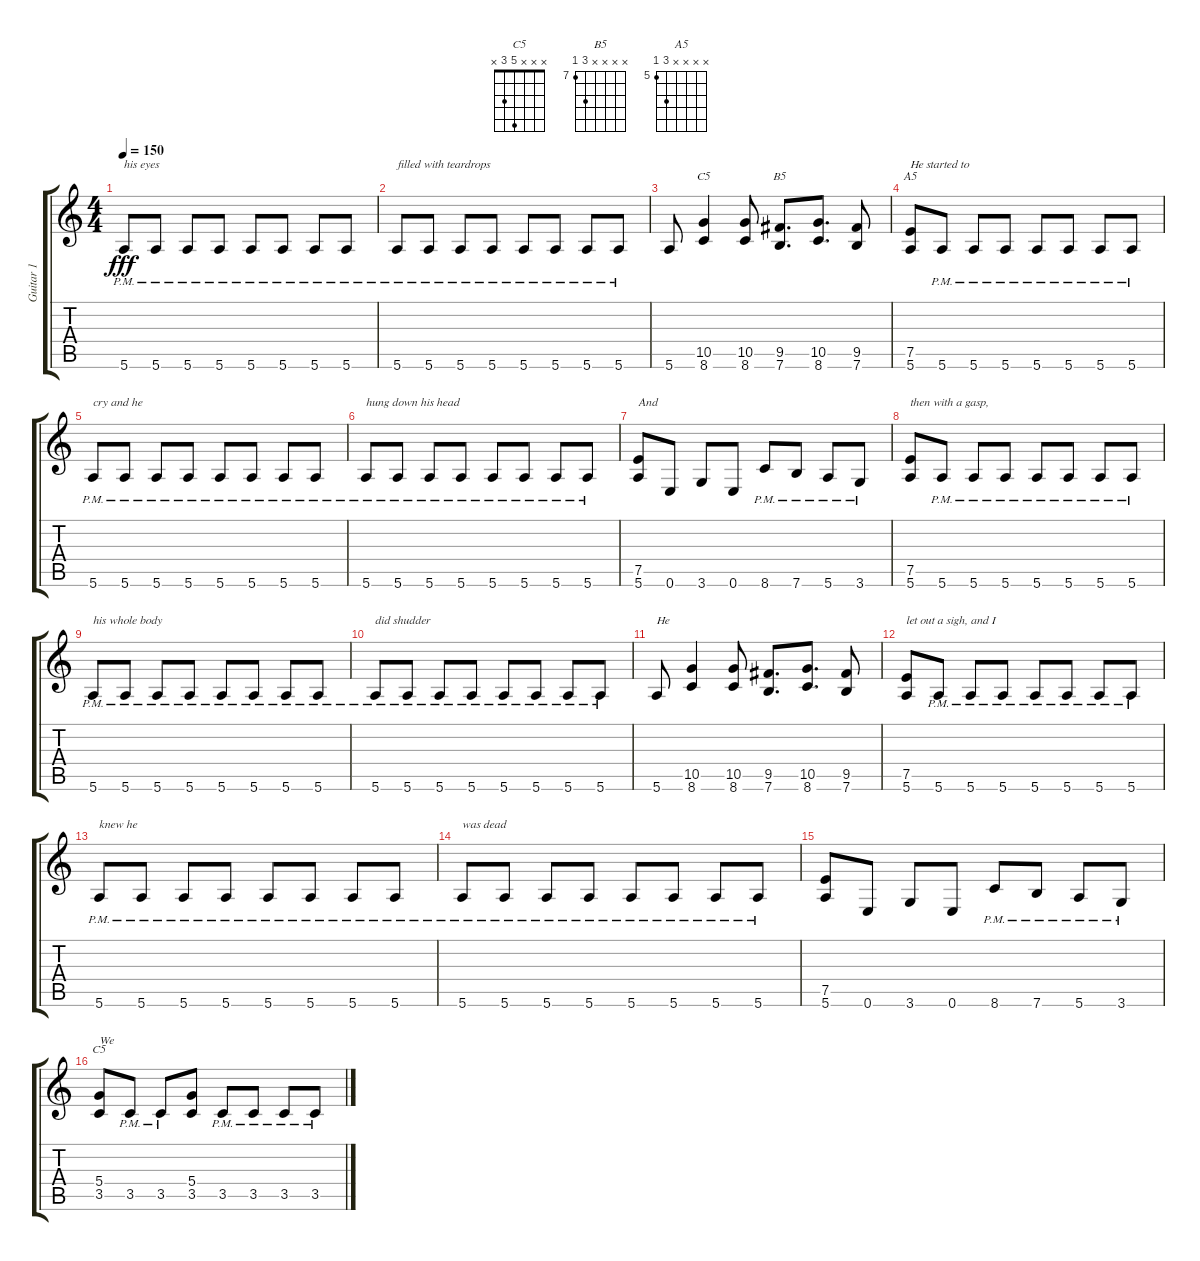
\track ("Guitar 1" "Guitar 1") {instrument distortionguitar}
\staff {score tabs}
\tuning (E4 B3 G3 D3 A2 E2) {hide}
\chord ("C5" x x x x 10 8) {firstfret 8}
\chord ("B5" x x x x 9 7) {firstfret 7}
\chord ("A5" x x x x 7 5) {firstfret 5}
\chord ("C5" x x x 5 3 x)
\ts (4 4)
\tempo 150
\clef g2
\ks c
5.6{pm}.8{txt "his eyes " dy fff} 5.6{pm}.8 5.6{pm}.8 5.6{pm}.8 5.6{pm}.8 5.6{pm}.8 5.6{pm}.8 5.6{pm}.8 |
5.6{pm}.8{txt "filled with teardrops "} 5.6{pm}.8 5.6{pm}.8 5.6{pm}.8 5.6{pm}.8 5.6{pm}.8 5.6{pm}.8 5.6{pm}.8 |
5.6.8 (10.5 8.6).4{ch "C5"} (10.5 8.6).8 (9.5 7.6).8{d ch "B5"} (10.5 8.6).8{d} (9.5 7.6).8 |
(7.5 5.6).8{ch "A5" txt "He started to "} 5.6{pm}.8 5.6{pm}.8 5.6{pm}.8 5.6{pm}.8 5.6{pm}.8 5.6{pm}.8 5.6{pm}.8 |
5.6{pm}.8{txt "cry and he "} 5.6{pm}.8 5.6{pm}.8 5.6{pm}.8 5.6{pm}.8 5.6{pm}.8 5.6{pm}.8 5.6{pm}.8 |
5.6{pm}.8{txt "hung down his head "} 5.6{pm}.8 5.6{pm}.8 5.6{pm}.8 5.6{pm}.8 5.6{pm}.8 5.6{pm}.8 5.6{pm}.8 |
(7.5 5.6).8{txt "And "} 0.6.8 3.6.8 0.6.8 8.6{pm}.8 7.6{pm}.8 5.6{pm}.8 3.6{pm}.8 |
(7.5 5.6).8{txt "then with a gasp, "} 5.6{pm}.8 5.6{pm}.8 5.6{pm}.8 5.6{pm}.8 5.6{pm}.8 5.6{pm}.8 5.6{pm}.8 |
5.6{pm}.8{txt "his whole body "} 5.6{pm}.8 5.6{pm}.8 5.6{pm}.8 5.6{pm}.8 5.6{pm}.8 5.6{pm}.8 5.6{pm}.8 |
5.6{pm}.8{txt "did shudder "} 5.6{pm}.8 5.6{pm}.8 5.6{pm}.8 5.6{pm}.8 5.6{pm}.8 5.6{pm}.8 5.6{pm}.8 |
5.6.8{txt "He "} (10.5 8.6).4 (10.5 8.6).8 (9.5 7.6).8{d} (10.5 8.6).8{d} (9.5 7.6).8 |
(7.5 5.6).8{txt "let out a sigh, and I "} 5.6{pm}.8 5.6{pm}.8 5.6{pm}.8 5.6{pm}.8 5.6{pm}.8 5.6{pm}.8 5.6{pm}.8 |
5.6{pm}.8{txt "knew he "} 5.6{pm}.8 5.6{pm}.8 5.6{pm}.8 5.6{pm}.8 5.6{pm}.8 5.6{pm}.8 5.6{pm}.8 |
5.6{pm}.8{txt "was dead "} 5.6{pm}.8 5.6{pm}.8 5.6{pm}.8 5.6{pm}.8 5.6{pm}.8 5.6{pm}.8 5.6{pm}.8 |
(7.5 5.6).8 0.6.8 3.6.8 0.6.8 8.6{pm}.8 7.6{pm}.8 5.6{pm}.8 3.6{pm}.8 |
(5.4 3.5).8{ch "C5" txt "We "} 3.5{pm}.8 3.5{pm}.8 (5.4 3.5).8 3.5{pm}.8 3.5{pm}.8 3.5{pm}.8 3.5{pm}.8
